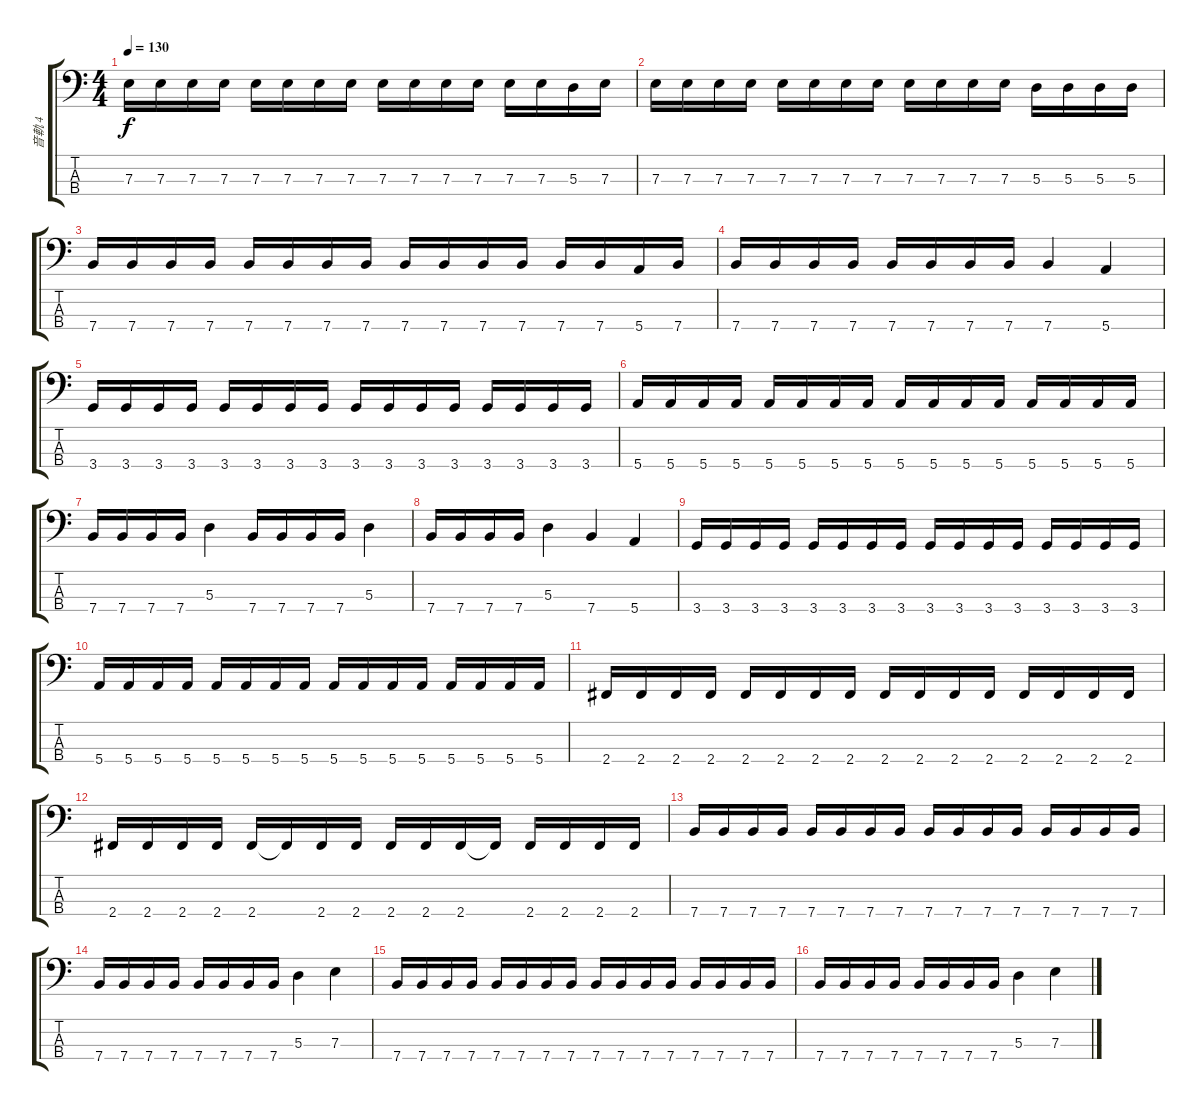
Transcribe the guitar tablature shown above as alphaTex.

\track ("音軌 4" "音軌 4") {instrument electricbassfinger}
\staff {score tabs}
\tuning (G2 D2 A1 E1) {hide}
\ts (4 4)
\tempo 130
\clef f4
\ks c
7.3.16{dy f} 7.3.16 7.3.16 7.3.16 7.3.16 7.3.16 7.3.16 7.3.16 7.3.16 7.3.16 7.3.16 7.3.16 7.3.16 7.3.16 5.3.16 7.3.16 |
7.3.16 7.3.16 7.3.16 7.3.16 7.3.16 7.3.16 7.3.16 7.3.16 7.3.16 7.3.16 7.3.16 7.3.16 5.3.16 5.3.16 5.3.16 5.3.16 |
7.4.16 7.4.16 7.4.16 7.4.16 7.4.16 7.4.16 7.4.16 7.4.16 7.4.16 7.4.16 7.4.16 7.4.16 7.4.16 7.4.16 5.4.16 7.4.16 |
7.4.16 7.4.16 7.4.16 7.4.16 7.4.16 7.4.16 7.4.16 7.4.16 7.4.4 5.4.4 |
3.4.16 3.4.16 3.4.16 3.4.16 3.4.16 3.4.16 3.4.16 3.4.16 3.4.16 3.4.16 3.4.16 3.4.16 3.4.16 3.4.16 3.4.16 3.4.16 |
5.4.16 5.4.16 5.4.16 5.4.16 5.4.16 5.4.16 5.4.16 5.4.16 5.4.16 5.4.16 5.4.16 5.4.16 5.4.16 5.4.16 5.4.16 5.4.16 |
7.4.16 7.4.16 7.4.16 7.4.16 5.3.4 7.4.16 7.4.16 7.4.16 7.4.16 5.3.4 |
7.4.16 7.4.16 7.4.16 7.4.16 5.3.4 7.4.4 5.4.4 |
3.4.16 3.4.16 3.4.16 3.4.16 3.4.16 3.4.16 3.4.16 3.4.16 3.4.16 3.4.16 3.4.16 3.4.16 3.4.16 3.4.16 3.4.16 3.4.16 |
5.4.16 5.4.16 5.4.16 5.4.16 5.4.16 5.4.16 5.4.16 5.4.16 5.4.16 5.4.16 5.4.16 5.4.16 5.4.16 5.4.16 5.4.16 5.4.16 |
2.4.16 2.4.16 2.4.16 2.4.16 2.4.16 2.4.16 2.4.16 2.4.16 2.4.16 2.4.16 2.4.16 2.4.16 2.4.16 2.4.16 2.4.16 2.4.16 |
2.4.16 2.4.16 2.4.16 2.4.16 2.4.16 2.4{t}.16 2.4.16 2.4.16 2.4.16 2.4.16 2.4.16 2.4{t}.16 2.4.16 2.4.16 2.4.16 2.4.16 |
7.4.16 7.4.16 7.4.16 7.4.16 7.4.16 7.4.16 7.4.16 7.4.16 7.4.16 7.4.16 7.4.16 7.4.16 7.4.16 7.4.16 7.4.16 7.4.16 |
7.4.16 7.4.16 7.4.16 7.4.16 7.4.16 7.4.16 7.4.16 7.4.16 5.3.4 7.3.4 |
7.4.16 7.4.16 7.4.16 7.4.16 7.4.16 7.4.16 7.4.16 7.4.16 7.4.16 7.4.16 7.4.16 7.4.16 7.4.16 7.4.16 7.4.16 7.4.16 |
7.4.16 7.4.16 7.4.16 7.4.16 7.4.16 7.4.16 7.4.16 7.4.16 5.3.4 7.3.4
